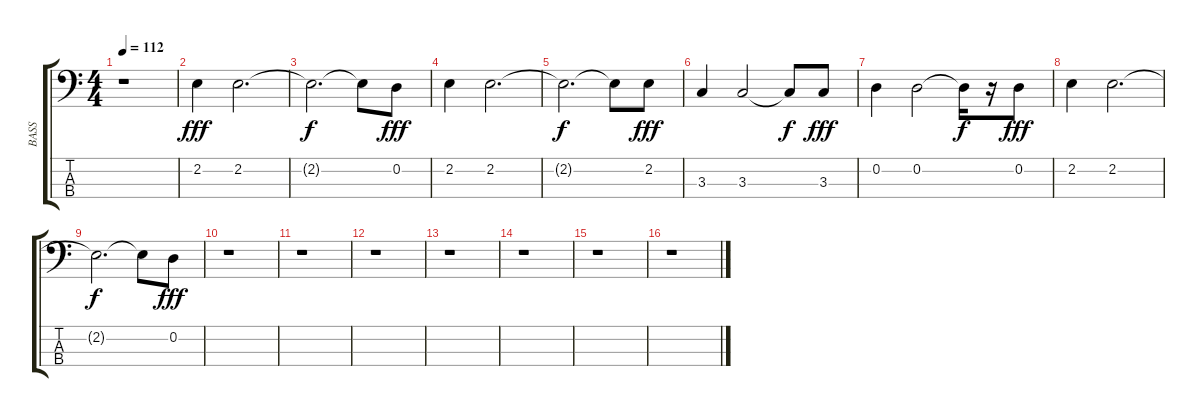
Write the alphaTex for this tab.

\track ("BASS" "BASS") {instrument electricbassfinger}
\staff {score tabs}
\tuning (G2 D2 A1 E1) {hide}
\ts (4 4)
\tempo 112
\clef f4
\ks c
r.1{dy fff} |
2.2.4 2.2.2{d} |
2.2{t}.2{d dy f} 2.2{t}.8 0.2.8{dy fff} |
2.2.4 2.2.2{d} |
2.2{t}.2{d dy f} 2.2{t}.8 2.2.8{dy fff} |
3.3.4 3.3.2 3.3{t}.8{dy f} 3.3.8{dy fff} |
0.2.4 0.2.2 0.2{t}.16{dy f} r.16 0.2.8{dy fff} |
2.2.4 2.2.2{d} |
2.2{t}.2{d dy f} 2.2{t}.8 0.2.8{dy fff} |
r.1 |
r.1 |
r.1 |
r.1 |
r.1 |
r.1 |
r.1
